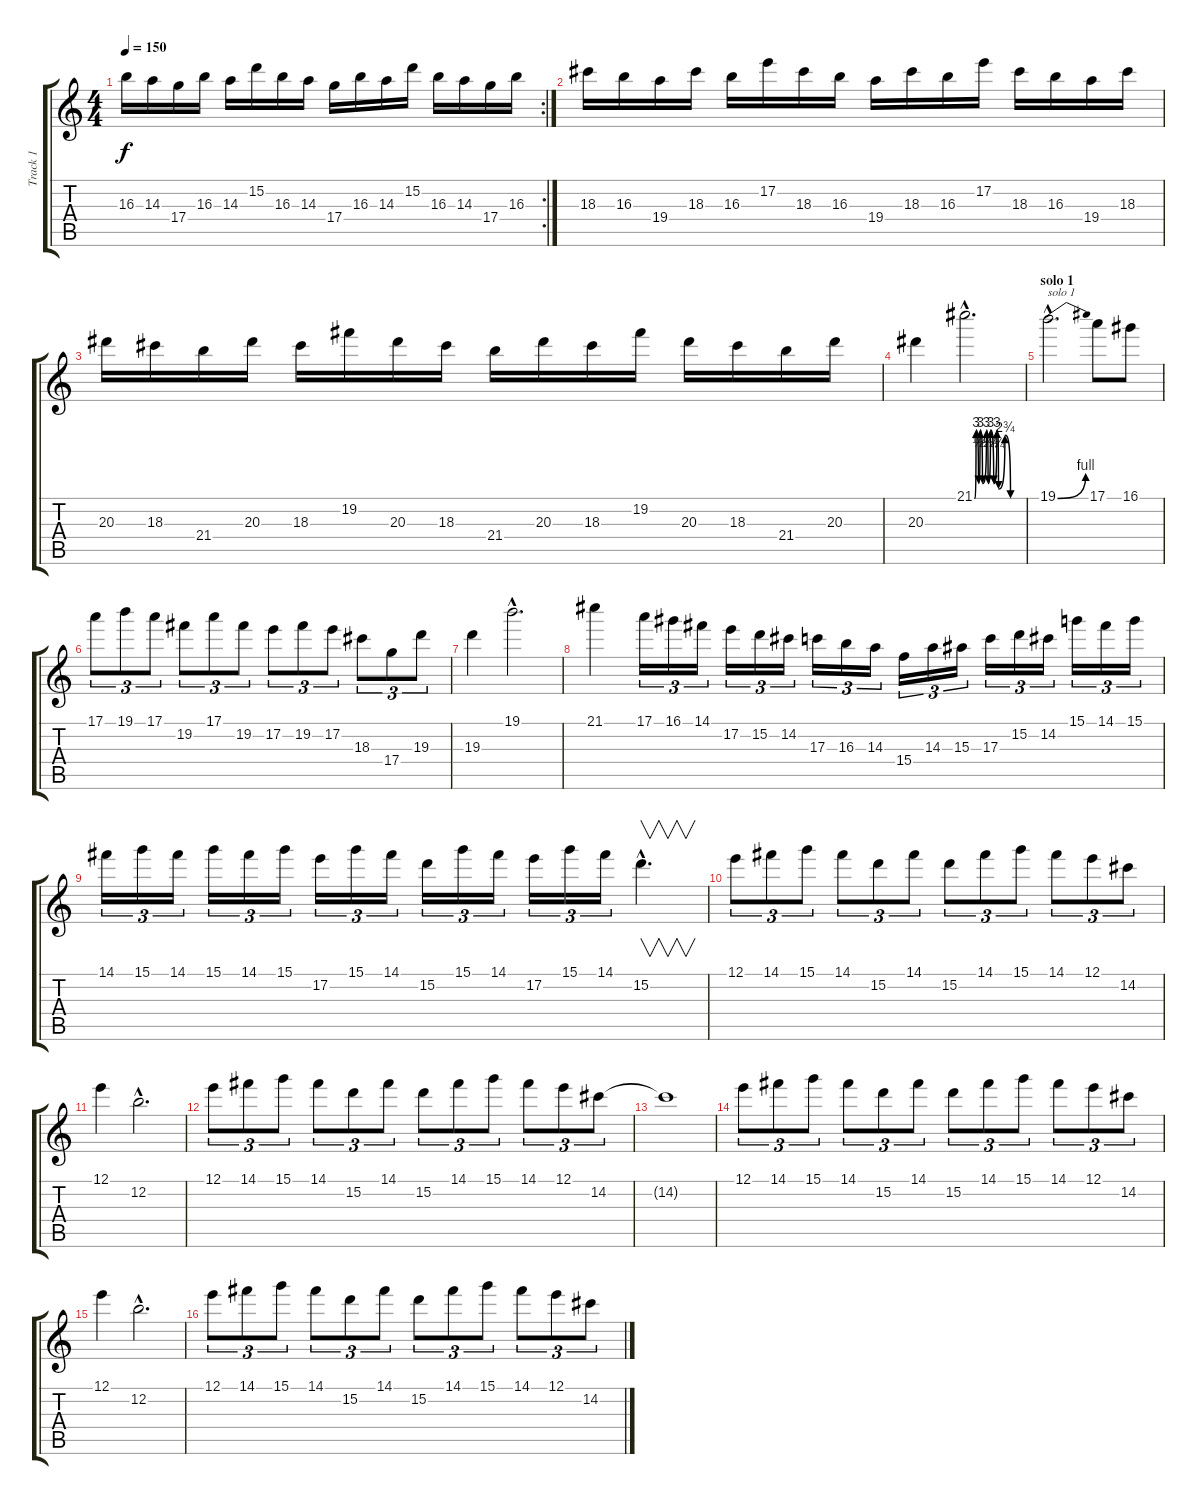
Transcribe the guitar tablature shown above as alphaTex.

\track ("Track 1" "Track 1") {instrument distortionguitar}
\staff {score tabs}
\tuning (E4 B3 G3 D3 A2 E2) {hide}
\rc 2
\ts (4 4)
\tempo 150
\clef g2
\ks c
16.3.16{dy f} 14.3.16 17.4.16 16.3.16 14.3.16 15.2.16 16.3.16 14.3.16 17.4.16 16.3.16 14.3.16 15.2.16 16.3.16 14.3.16 17.4.16 16.3.16 |
18.3.16 16.3.16 19.4.16 18.3.16 16.3.16 17.2.16 18.3.16 16.3.16 19.4.16 18.3.16 16.3.16 17.2.16 18.3.16 16.3.16 19.4.16 18.3.16 |
20.3.16 18.3.16 21.4.16 20.3.16 18.3.16 19.2.16 20.3.16 18.3.16 21.4.16 20.3.16 18.3.16 19.2.16 20.3.16 18.3.16 21.4.16 20.3.16 |
20.3.4 21.1{be (custom 0 0 2 12 5 2 7 12 10 2 15 12 17 2 20 12 24 2 28 12 30 1 38 11 45 0 60 0) hac}.2{d} |
\section ("" "solo 1")
19.1{be (bend 0 0 60 4) hac}.2{d txt "solo 1" volume 16} 17.1.8 16.1.8 |
17.1.8{tu (3 2)} 19.1.8{tu (3 2)} 17.1.8{tu (3 2)} 19.2.8{tu (3 2)} 17.1.8{tu (3 2)} 19.2.8{tu (3 2)} 17.2.8{tu (3 2)} 19.2.8{tu (3 2)} 17.2.8{tu (3 2)} 18.3.8{tu (3 2)} 17.4.8{tu (3 2)} 19.3.8{tu (3 2)} |
19.3.4 19.1{hac}.2{d} |
21.1.4 17.1.16{tu (3 2)} 16.1.16{tu (3 2)} 14.1.16{tu (3 2)} 17.2.16{tu (3 2)} 15.2.16{tu (3 2)} 14.2.16{tu (3 2)} 17.3.16{tu (3 2)} 16.3.16{tu (3 2)} 14.3.16{tu (3 2)} 15.4.16{tu (3 2)} 14.3.16{tu (3 2)} 15.3.16{tu (3 2)} 17.3.16{tu (3 2)} 15.2.16{tu (3 2)} 14.2.16{tu (3 2)} 15.1.16{tu (3 2)} 14.1.16{tu (3 2)} 15.1.16{tu (3 2)} |
14.1.16{tu (3 2)} 15.1.16{tu (3 2)} 14.1.16{tu (3 2)} 15.1.16{tu (3 2)} 14.1.16{tu (3 2)} 15.1.16{tu (3 2)} 17.2.16{tu (3 2)} 15.1.16{tu (3 2)} 14.1.16{tu (3 2)} 15.2.16{tu (3 2)} 15.1.16{tu (3 2)} 14.1.16{tu (3 2)} 17.2.16{tu (3 2)} 15.1.16{tu (3 2)} 14.1.16{tu (3 2)} 15.2{hac}.4{v d} |
12.1.8{tu (3 2)} 14.1.8{tu (3 2)} 15.1.8{tu (3 2)} 14.1.8{tu (3 2)} 15.2.8{tu (3 2)} 14.1.8{tu (3 2)} 15.2.8{tu (3 2)} 14.1.8{tu (3 2)} 15.1.8{tu (3 2)} 14.1.8{tu (3 2)} 12.1.8{tu (3 2)} 14.2.8{tu (3 2)} |
12.1.4 12.2{hac}.2{d} |
12.1.8{tu (3 2)} 14.1.8{tu (3 2)} 15.1.8{tu (3 2)} 14.1.8{tu (3 2)} 15.2.8{tu (3 2)} 14.1.8{tu (3 2)} 15.2.8{tu (3 2)} 14.1.8{tu (3 2)} 15.1.8{tu (3 2)} 14.1.8{tu (3 2)} 12.1.8{tu (3 2)} 14.2.8{tu (3 2)} |
14.2{t}.1 |
12.1.8{tu (3 2)} 14.1.8{tu (3 2)} 15.1.8{tu (3 2)} 14.1.8{tu (3 2)} 15.2.8{tu (3 2)} 14.1.8{tu (3 2)} 15.2.8{tu (3 2)} 14.1.8{tu (3 2)} 15.1.8{tu (3 2)} 14.1.8{tu (3 2)} 12.1.8{tu (3 2)} 14.2.8{tu (3 2)} |
12.1.4 12.2{hac}.2{d} |
12.1.8{tu (3 2)} 14.1.8{tu (3 2)} 15.1.8{tu (3 2)} 14.1.8{tu (3 2)} 15.2.8{tu (3 2)} 14.1.8{tu (3 2)} 15.2.8{tu (3 2)} 14.1.8{tu (3 2)} 15.1.8{tu (3 2)} 14.1.8{tu (3 2)} 12.1.8{tu (3 2)} 14.2.8{tu (3 2)}
